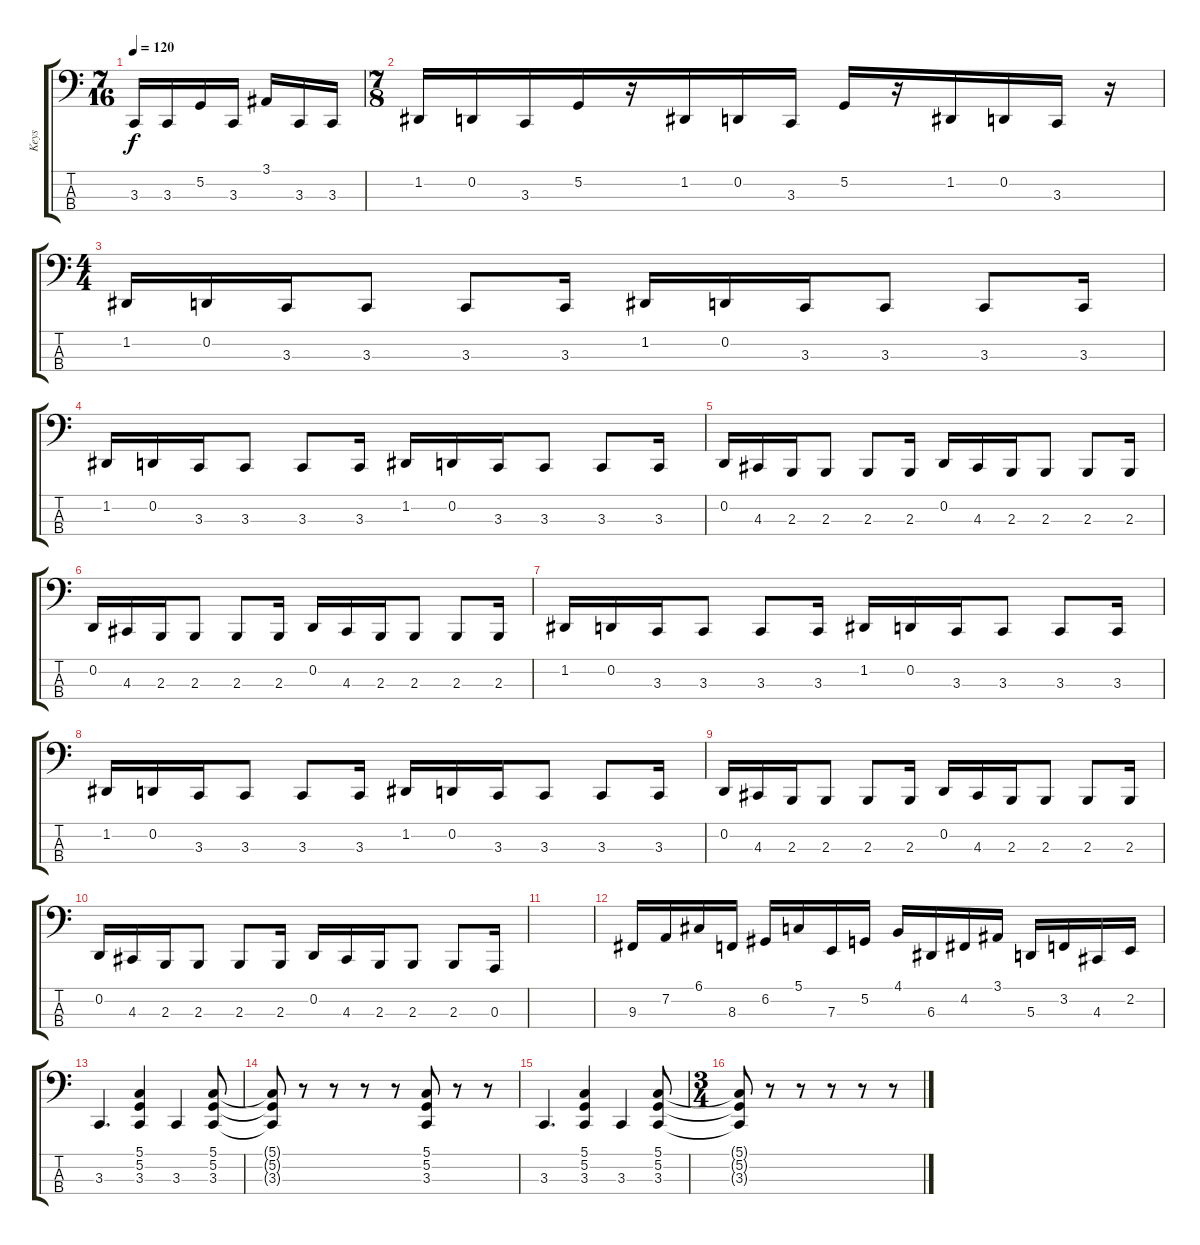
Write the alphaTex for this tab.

\track ("Keys" "Keys") {instrument acousticgrandpiano}
\staff {score tabs}
\tuning (G2 D2 A1 E1) {hide}
\ts (7 16)
\tempo 120
\clef f4
\ks c
3.3.16{dy f} 3.3.16 5.2.16 3.3.16 3.1.16 3.3.16 3.3.16 |
\ts (7 8)
1.2.16 0.2.16 3.3.16 5.2.16 r.16 1.2.16 0.2.16 3.3.16 5.2.16 r.16 1.2.16 0.2.16 3.3.16 r.16 |
\ts (4 4)
1.2.16 0.2.16 3.3.16 3.3.8 3.3.8 3.3.16 1.2.16 0.2.16 3.3.16 3.3.8 3.3.8 3.3.16 |
1.2.16 0.2.16 3.3.16 3.3.8 3.3.8 3.3.16 1.2.16 0.2.16 3.3.16 3.3.8 3.3.8 3.3.16 |
0.2.16 4.3.16 2.3.16 2.3.8 2.3.8 2.3.16 0.2.16 4.3.16 2.3.16 2.3.8 2.3.8 2.3.16 |
0.2.16 4.3.16 2.3.16 2.3.8 2.3.8 2.3.16 0.2.16 4.3.16 2.3.16 2.3.8 2.3.8 2.3.16 |
1.2.16 0.2.16 3.3.16 3.3.8 3.3.8 3.3.16 1.2.16 0.2.16 3.3.16 3.3.8 3.3.8 3.3.16 |
1.2.16 0.2.16 3.3.16 3.3.8 3.3.8 3.3.16 1.2.16 0.2.16 3.3.16 3.3.8 3.3.8 3.3.16 |
0.2.16 4.3.16 2.3.16 2.3.8 2.3.8 2.3.16 0.2.16 4.3.16 2.3.16 2.3.8 2.3.8 2.3.16 |
0.2.16 4.3.16 2.3.16 2.3.8 2.3.8 2.3.16 0.2.16 4.3.16 2.3.16 2.3.8 2.3.8 0.3.16 |
|
9.3.16 7.2.16 6.1.16 8.3.16 6.2.16 5.1.16 7.3.16 5.2.16 4.1.16 6.3.16 4.2.16 3.1.16 5.3.16 3.2.16 4.3.16 2.2.16 |
3.3.4{d} (5.1 5.2 3.3).4 3.3.4 (5.1 5.2 3.3).8 |
(5.1{t} 5.2{t} 3.3{t}).8 r.8 r.8 r.8 r.8 (5.1 5.2 3.3).8 r.8 r.8 |
3.3.4{d} (5.1 5.2 3.3).4 3.3.4 (5.1 5.2 3.3).8 |
\ts (3 4)
(5.1{t} 5.2{t} 3.3{t}).8 r.8 r.8 r.8 r.8 r.8
